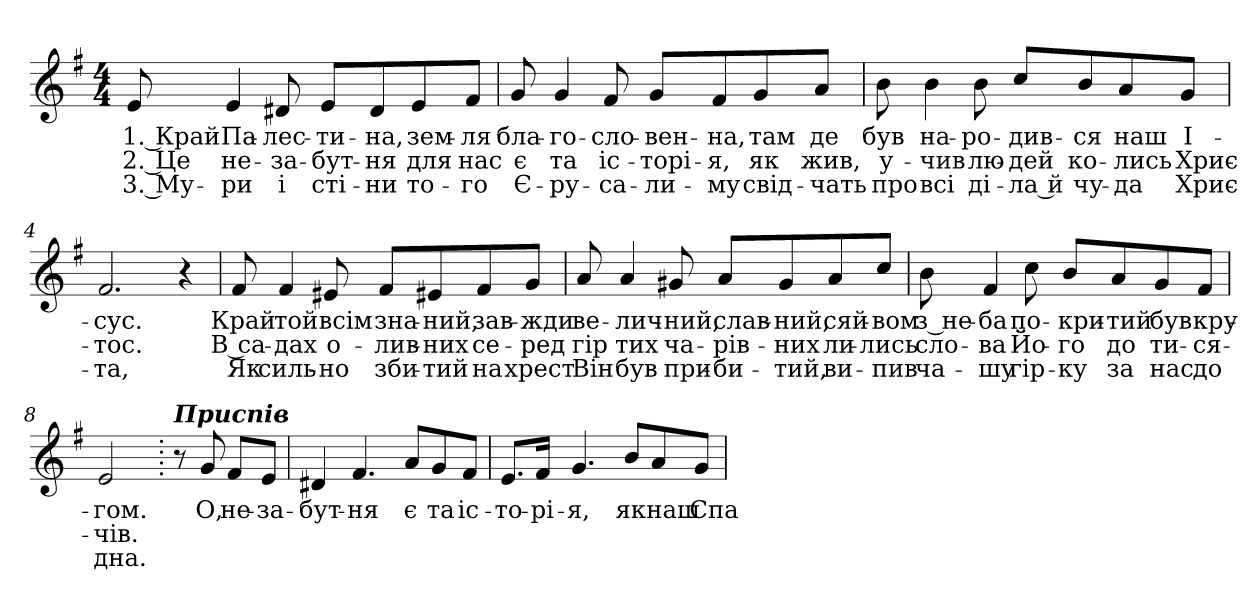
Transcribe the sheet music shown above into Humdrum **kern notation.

**kern	**text	**text	**text
*part1	*part1	*part1	*part1
*staff1	*staff1	*staff1	*staff1
!!LO:PB:g=z
*clefG2	*	*	*
*k[f#]	*	*	*
*G:	*	*	*
*M4/4	*	*	*
=1	=1	=1	=1
!	!LO:LY:b:color=#000000	!LO:LY:b:color=#000000	!LO:LY:b:color=#000000
8ei/	1. Край	2. Це	3. Му-
!	!LO:LY:b:color=#000000	!LO:LY:b:color=#000000	!LO:LY:b:color=#000000
4ei/	Па-	не-	-ри
!	!LO:LY:b:color=#000000	!LO:LY:b:color=#000000	!LO:LY:b:color=#000000
8d#Xi/	-лес-	-за-	і
!	!LO:LY:b:color=#000000	!LO:LY:b:color=#000000	!LO:LY:b:color=#000000
8ei/L	-ти-	-бут-	сті-
!	!LO:LY:b:color=#000000	!LO:LY:b:color=#000000	!LO:LY:b:color=#000000
8d#i/	-на,	-ня	-ни
!	!LO:LY:b:color=#000000	!LO:LY:b:color=#000000	!LO:LY:b:color=#000000
8ei/	зем-	для	то-
!	!LO:LY:b:color=#000000	!LO:LY:b:color=#000000	!LO:LY:b:color=#000000
8f#i/J	-ля	нас	-го
=2	=2	=2	=2
!	!LO:LY:b:color=#000000	!LO:LY:b:color=#000000	!LO:LY:b:color=#000000
8gi/	бла-	є	Є-
!	!LO:LY:b:color=#000000	!LO:LY:b:color=#000000	!LO:LY:b:color=#000000
4gi/	-го-	та	-ру-
!	!LO:LY:b:color=#000000	!LO:LY:b:color=#000000	!LO:LY:b:color=#000000
8f#i/	-сло-	іс-	-са-
!	!LO:LY:b:color=#000000	!LO:LY:b:color=#000000	!LO:LY:b:color=#000000
8gi/L	-вен-	-торі-	-ли-
!	!LO:LY:b:color=#000000	!LO:LY:b:color=#000000	!LO:LY:b:color=#000000
8f#i/	-на,	-я,	-му
!	!LO:LY:b:color=#000000	!LO:LY:b:color=#000000	!LO:LY:b:color=#000000
8gi/	там	як	свід-
!	!LO:LY:b:color=#000000	!LO:LY:b:color=#000000	!LO:LY:b:color=#000000
8ai/J	де	жив,	-чать
!!LO:LB:g=z
=3	=3	=3	=3
!	!LO:LY:b:color=#000000	!LO:LY:b:color=#000000	!LO:LY:b:color=#000000
8bi\	був	у-	про
!	!LO:LY:b:color=#000000	!LO:LY:b:color=#000000	!LO:LY:b:color=#000000
4bi\	на-	-чив	всі
!	!LO:LY:b:color=#000000	!LO:LY:b:color=#000000	!LO:LY:b:color=#000000
8bi\	-ро-	лю-	ді-
!	!LO:LY:b:color=#000000	!LO:LY:b:color=#000000	!LO:LY:b:color=#000000
8cci/L	-див-	-дей	-ла й
!	!LO:LY:b:color=#000000	!LO:LY:b:color=#000000	!LO:LY:b:color=#000000
8bi/	-ся	ко-	чу-
!	!LO:LY:b:color=#000000	!LO:LY:b:color=#000000	!LO:LY:b:color=#000000
8ai/	наш	-лись	-да
!	!LO:LY:b:color=#000000	!LO:LY:b:color=#000000	!LO:LY:b:color=#000000
8gi/J	І-	Хрис-	Хрис-
=4	=4	=4	=4
!	!LO:LY:b:color=#000000	!LO:LY:b:color=#000000	!LO:LY:b:color=#000000
2.f#i/	-сус.	-тос.	-та,
4r	.	.	.
=5	=5	=5	=5
!	!LO:LY:b:color=#000000	!LO:LY:b:color=#000000	!LO:LY:b:color=#000000
8f#i/	Край	В са-	Як
!	!LO:LY:b:color=#000000	!LO:LY:b:color=#000000	!LO:LY:b:color=#000000
4f#i/	той	-дах	силь-
!	!LO:LY:b:color=#000000	!LO:LY:b:color=#000000	!LO:LY:b:color=#000000
8e#Xi/	всім	о-	-но
!	!LO:LY:b:color=#000000	!LO:LY:b:color=#000000	!LO:LY:b:color=#000000
8f#i/L	зна-	-лив-	зби-
!	!LO:LY:b:color=#000000	!LO:LY:b:color=#000000	!LO:LY:b:color=#000000
8e#Xi/	-ний,	-них	-тий
!	!LO:LY:b:color=#000000	!LO:LY:b:color=#000000	!LO:LY:b:color=#000000
8f#i/	зав-	се-	на
!	!LO:LY:b:color=#000000	!LO:LY:b:color=#000000	!LO:LY:b:color=#000000
8gi/J	-жди	-ред	хрест
!!LO:LB:g=z
=6	=6	=6	=6
!	!LO:LY:b:color=#000000	!LO:LY:b:color=#000000	!LO:LY:b:color=#000000
8ai/	ве-	гір	Він
!	!LO:LY:b:color=#000000	!LO:LY:b:color=#000000	!LO:LY:b:color=#000000
4ai/	-лич-	тих	був
!	!LO:LY:b:color=#000000	!LO:LY:b:color=#000000	!LO:LY:b:color=#000000
8g#Xi/	-ний,	ча-	при-
!	!LO:LY:b:color=#000000	!LO:LY:b:color=#000000	!LO:LY:b:color=#000000
8ai/L	слав-	-рів-	-би-
!	!LO:LY:b:color=#000000	!LO:LY:b:color=#000000	!LO:LY:b:color=#000000
8g#i/	-ний,	-них	-тий,
!	!LO:LY:b:color=#000000	!LO:LY:b:color=#000000	!LO:LY:b:color=#000000
8ai/	сяй-	ли-	ви-
!	!LO:LY:b:color=#000000	!LO:LY:b:color=#000000	!LO:LY:b:color=#000000
8cci/J	-вом	-лись	-пив
=7	=7	=7	=7
!	!LO:LY:b:color=#000000	!LO:LY:b:color=#000000	!LO:LY:b:color=#000000
8bi\	з не-	сло-	ча-
!	!LO:LY:b:color=#000000	!LO:LY:b:color=#000000	!LO:LY:b:color=#000000
4f#i/	-ба	-ва	-шу
!	!LO:LY:b:color=#000000	!LO:LY:b:color=#000000	!LO:LY:b:color=#000000
8cci\	по-	Йо-	гір-
!	!LO:LY:b:color=#000000	!LO:LY:b:color=#000000	!LO:LY:b:color=#000000
8bi/L	-кри-	-го	-ку
!	!LO:LY:b:color=#000000	!LO:LY:b:color=#000000	!LO:LY:b:color=#000000
8ai/	-тий	до	за
!	!LO:LY:b:color=#000000	!LO:LY:b:color=#000000	!LO:LY:b:color=#000000
8gi/	був	ти-	нас
!	!LO:LY:b:color=#000000	!LO:LY:b:color=#000000	!LO:LY:b:color=#000000
8f#i/J	кру-	-ся-	до
=8	=8	=8	=8
!	!LO:LY:b:color=#000000	!LO:LY:b:color=#000000	!LO:LY:b:color=#000000
2ei/	-гом.	-чів.	дна.
!!LO:LB:g=z
=9.	=9.	=9.	=9.
!LO:TX:a:Bi:t=Приспів	!	!	!
8r	.	.	.
!	!LO:LY:b:color=#000000	!	!
8gi/	О,	.	.
!	!LO:LY:b:color=#000000	!	!
8f#i/L	не-	.	.
!	!LO:LY:b:color=#000000	!	!
8ei/J	-за-	.	.
=10	=10	=10	=10
!	!LO:LY:b:color=#000000	!	!
4d#Xi/	-бут-	.	.
!	!LO:LY:b:color=#000000	!	!
4.f#i/	-ня	.	.
!	!LO:LY:b:color=#000000	!	!
8ai/L	є	.	.
!	!LO:LY:b:color=#000000	!	!
8gi/	та	.	.
!	!LO:LY:b:color=#000000	!	!
8f#i/J	іс-	.	.
=11	=11	=11	=11
!	!LO:LY:b:color=#000000	!	!
8.ei/L	-то-	.	.
!	!LO:LY:b:color=#000000	!	!
16f#i/Jk	-рі-	.	.
!	!LO:LY:b:color=#000000	!	!
4.gi/	-я,	.	.
!	!LO:LY:b:color=#000000	!	!
8bi/L	як	.	.
!	!LO:LY:b:color=#000000	!	!
8ai/	наш	.	.
!	!LO:LY:b:color=#000000	!	!
8gi/J	Спа-	.	.
=	=	=	=
*-	*-	*-	*-
